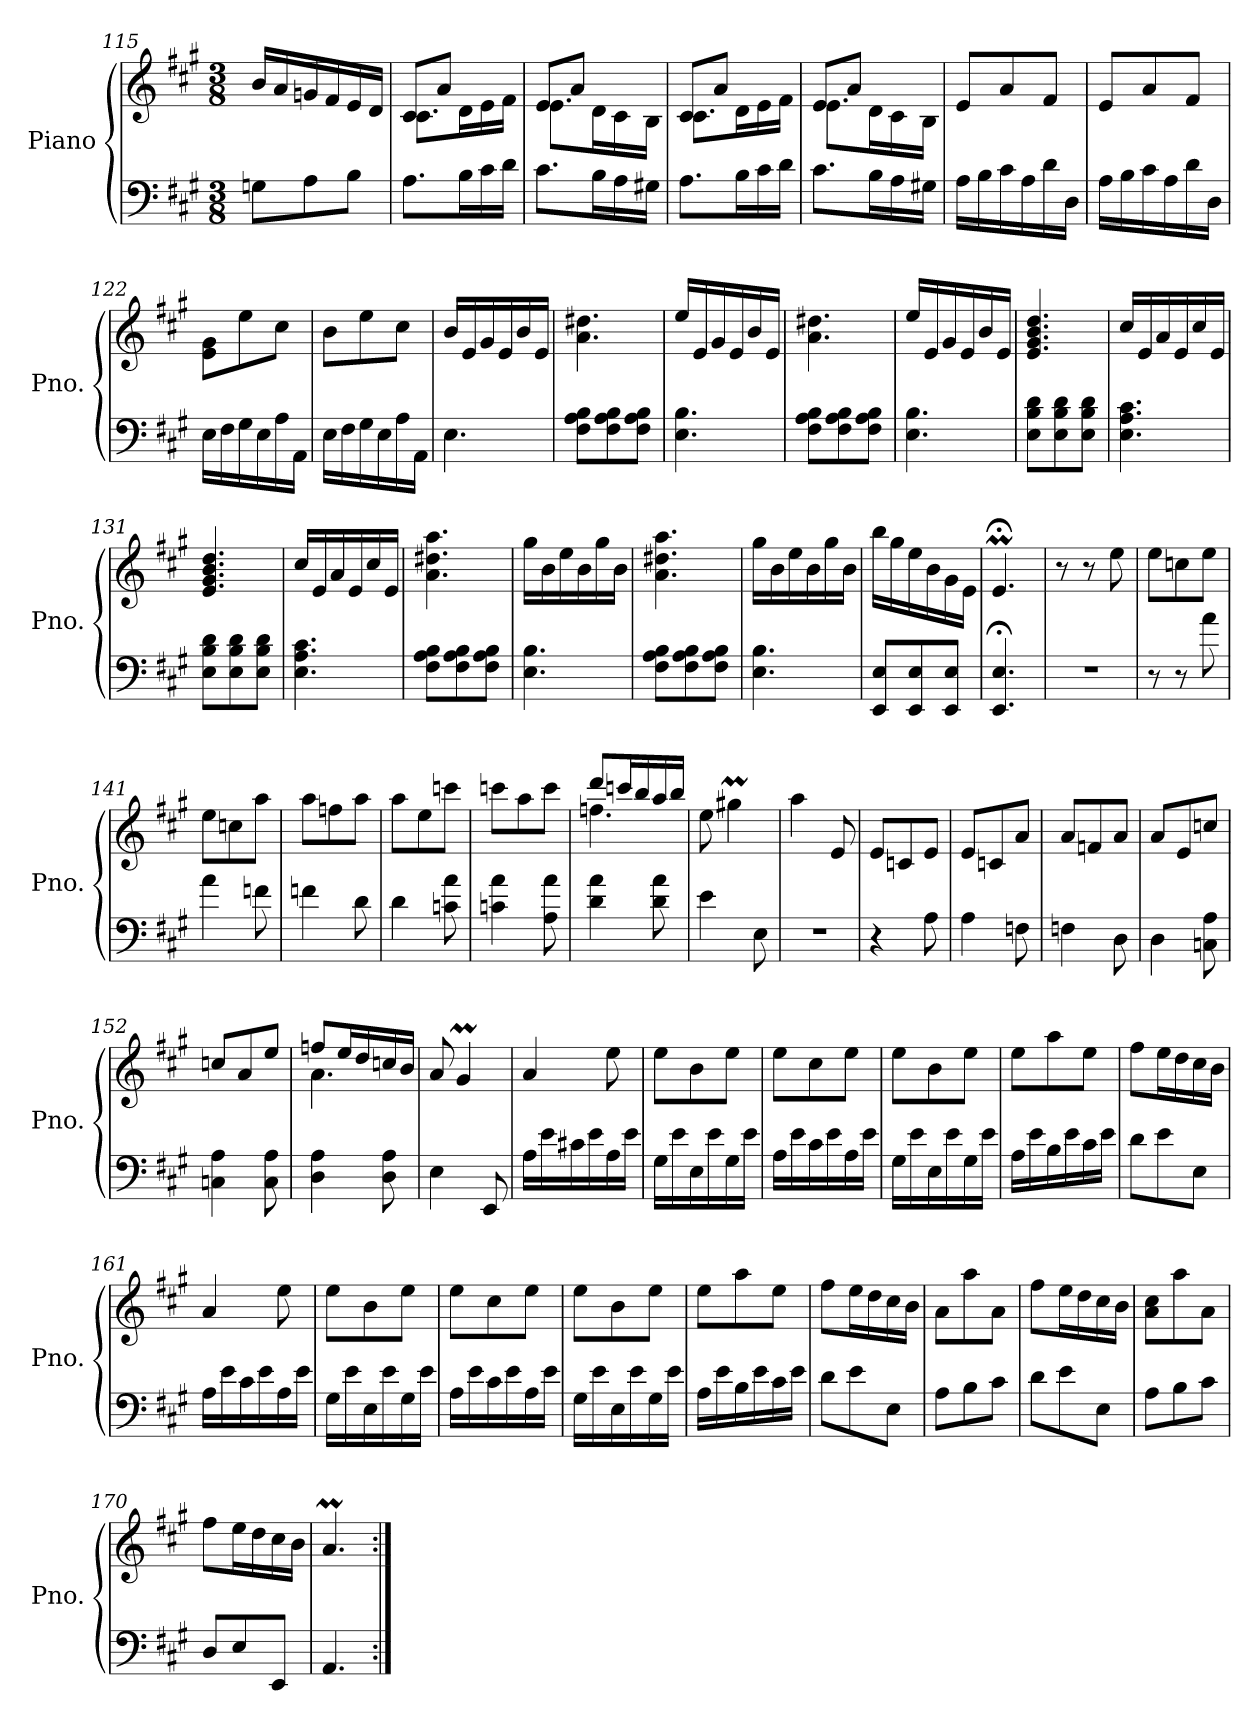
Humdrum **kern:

**kern	**kern
*part1	*part1
*staff2	*staff1
*I"Piano	*
*I'Pno.	*
*clefF4	*clefG2
*k[f#c#g#]	*k[f#c#g#]
*M3/8	*M3/8
=115	=115
8Gn\L	16b/LL
.	16a/
8A\	16gn/
.	16f#/
8B\J	16e/
.	16d/JJ
=116	=116
*	*^
8.A\L	8c#/L	8.c#\L
.	8a/J	.
16B\L	.	16d\L
16c#\	8ryy	16e\
16d\JJ	.	16f#\JJ
=117	=117	=117
8.c#\L	8e/L	8.e\L
.	8a/J	.
16B\L	.	16d\L
16A\	8ryy	16c#\
16G#X\JJ	.	16B\JJ
!!LO:LB:g=z	!!
=118	=118	=118
8.A\L	8c#/L	8.c#\L
.	8a/J	.
16B\L	.	16d\L
16c#\	8ryy	16e\
16d\JJ	.	16f#\JJ
=119	=119	=119
8.c#\L	8e/L	8.e\L
.	8a/J	.
16B\L	.	16d\L
16A\	8ryy	16c#\
16G#X\JJ	.	16B\JJ
*	*v	*v
=120	=120
16A\LL	8e/L
16B\	.
16c#\	8a/
16A\	.
16d\	8f#/J
16D\JJ	.
=121	=121
16A\LL	8e/L
16B\	.
16c#\	8a/
16A\	.
16d\	8f#/J
16D\JJ	.
=122	=122
16E\LL	8e\ 8g#\L
16F#\	.
16G#\	8ee\
16E\	.
16A\	8cc#\J
16AA\JJ	.
=123	=123
16E\LL	8b\L
16F#\	.
16G#\	8ee\
16E\	.
16A\	8cc#\J
16AA\JJ	.
=124	=124
4.E\	16b/LL
.	16e/
.	16g#/
.	16e/
.	16b/
.	16e/JJ
!!LO:LB:g=z
=125	=125
8F#\ 8A\ 8B\L	4.a\ 4.dd#X\
8F#\ 8A\ 8B\	.
8F#\ 8A\ 8B\J	.
=126	=126
4.E\ 4.B\	16ee/LL
.	16e/
.	16g#/
.	16e/
.	16b/
.	16e/JJ
=127	=127
8F#\ 8A\ 8B\L	4.a\ 4.dd#X\
8F#\ 8A\ 8B\	.
8F#\ 8A\ 8B\J	.
=128	=128
4.E\ 4.B\	16ee/LL
.	16e/
.	16g#/
.	16e/
.	16b/
.	16e/JJ
=129	=129
8E\ 8B\ 8d\L	4.e/ 4.g#/ 4.b/ 4.dd/
8E\ 8B\ 8d\	.
8E\ 8B\ 8d\J	.
=130	=130
4.E\ 4.A\ 4.c#\	16cc#/LL
.	16e/
.	16a/
.	16e/
.	16cc#/
.	16e/JJ
=131	=131
8E\ 8B\ 8d\L	4.e/ 4.g#/ 4.b/ 4.dd/
8E\ 8B\ 8d\	.
8E\ 8B\ 8d\J	.
=132	=132
4.E\ 4.A\ 4.c#\	16cc#/LL
.	16e/
.	16a/
.	16e/
.	16cc#/
.	16e/JJ
!!LO:PB:g=z
=133	=133
8F#\ 8A\ 8B\L	4.a\ 4.dd#X\ 4.aa\
8F#\ 8A\ 8B\	.
8F#\ 8A\ 8B\J	.
=134	=134
4.E\ 4.B\	16gg#\LL
.	16b\
.	16ee\
.	16b\
.	16gg#\
.	16b\JJ
=135	=135
8F#\ 8A\ 8B\L	4.a\ 4.dd#X\ 4.aa\
8F#\ 8A\ 8B\	.
8F#\ 8A\ 8B\J	.
=136	=136
4.E\ 4.B\	16gg#\LL
.	16b\
.	16ee\
.	16b\
.	16gg#\
.	16b\JJ
=137	=137
8EE/ 8E/L	16bb\LL
.	16gg#\
8EE/ 8E/	16ee\
.	16b\
8EE/ 8E/J	16g#\
.	16e\JJ
=138	=138
4.EE/;< 4.E/;<	4.e;<M/
=139	=139
4.rF	8r
.	8r
.	8ee\
=140	=140
8r	8ee\L
8r	8ccn\
8a\	8ee\J
!!LO:LB:g=z
=141	=141
4a\	8ee\L
.	8ccn\
8fn\	8aa\J
=142	=142
4fn\	8aa\L
.	8ffn\
8d\	8aa\J
=143	=143
4d\	8aa\L
.	8ee\
8cn\ 8a\	8cccn\J
=144	=144
4cn\ 4a\	8cccn\L
.	8aa\
8A\ 8a\	8ccc\J
=145	=145
*	*^
4d\ 4a\	8ddd/L	4.ffn\
.	16cccn/L	.
.	16bb/	.
8d\ 8a\	16aa/	.
.	16bb/JJ	.
*	*v	*v
=146	=146
4e\	8ee\
.	4gg#Xm\
8E\	.
=147	=147
4.r	4aa\
.	8e/
=148	=148
4r	8e/L
.	8cn/
8A\	8e/J
=149	=149
4A\	8e/L
.	8cn/
8Fn\	8a/J
!!LO:LB:g=z
=150	=150
4Fn\	8a/L
.	8fn/
8D\	8a/J
=151	=151
4D\	8a/L
.	8e/
8Cn\ 8A\	8ccn/J
=152	=152
4Cn\ 4A\	8ccn/L
.	8a/
8C\ 8A\	8ee/J
=153	=153
*	*^
4D\ 4A\	8ffn/L	4.a\
.	16ee/L	.
.	16dd/	.
8D\ 8A\	16ccn/	.
.	16b/JJ	.
*	*v	*v
=154	=154
4E\	8a/
.	4g#m/
8EE/	.
=155	=155
16A\LL	4a/
16e\	.
16c#X\	.
16e\	.
16A\	8ee\
16e\JJ	.
=156	=156
16G#\LL	8ee\L
16e\	.
16E\	8b\
16e\	.
16G#\	8ee\J
16e\JJ	.
=157	=157
16A\LL	8ee\L
16e\	.
16c#\	8cc#\
16e\	.
16A\	8ee\J
16e\JJ	.
!!LO:LB:g=z
=158	=158
16G#\LL	8ee\L
16e\	.
16E\	8b\
16e\	.
16G#\	8ee\J
16e\JJ	.
=159	=159
16A\LL	8ee\L
16e\	.
16B\	8aa\
16e\	.
16c#\	8ee\J
16e\JJ	.
=160	=160
8d\L	8ff#\L
8e\	16ee\L
.	16dd\
8E\J	16cc#\
.	16b\JJ
=161	=161
16A\LL	4a/
16e\	.
16c#\	.
16e\	.
16A\	8ee\
16e\JJ	.
=162	=162
16G#\LL	8ee\L
16e\	.
16E\	8b\
16e\	.
16G#\	8ee\J
16e\JJ	.
=163	=163
16A\LL	8ee\L
16e\	.
16c#\	8cc#\
16e\	.
16A\	8ee\J
16e\JJ	.
=164	=164
16G#\LL	8ee\L
16e\	.
16E\	8b\
16e\	.
16G#\	8ee\J
16e\JJ	.
!!LO:LB:g=z
=165	=165
16A\LL	8ee\L
16e\	.
16B\	8aa\
16e\	.
16c#\	8ee\J
16e\JJ	.
=166	=166
8d\L	8ff#\L
8e\	16ee\L
.	16dd\
8E\J	16cc#\
.	16b\JJ
=167	=167
8A\L	8a\L
8B\	8aa\
8c#\J	8a\J
=168	=168
8d\L	8ff#\L
8e\	16ee\L
.	16dd\
8E\J	16cc#\
.	16b\JJ
=169	=169
8A\L	8a\ 8cc#\L
8B\	8aa\
8c#\J	8a\J
=170	=170
8D/L	8ff#\L
8E/	16ee\L
.	16dd\
8EE/J	16cc#\
.	16b\JJ
=171	=171
4.AA/	4.aM/
=:|!	=:|!
*-	*-
